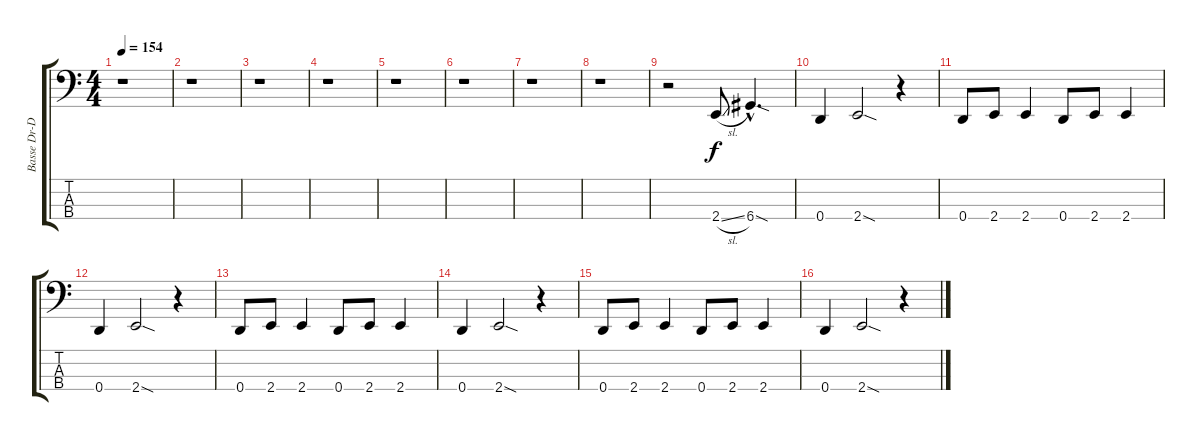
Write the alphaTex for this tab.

\track ("Basse Dr-D" "Basse Dr-D") {instrument electricbasspick}
\staff {score tabs}
\tuning (G2 D2 A1 D1) {hide}
\ts (4 4)
\tempo 154
\clef f4
\ks c
r.1{dy f} |
r.1 |
r.1 |
r.1 |
r.1 |
r.1 |
r.1 |
r.1 |
r.2 2.4{sl}.8 6.4{sod hac}.4{d} |
0.4.4 2.4{sod}.2 r.4 |
0.4.8 2.4.8 2.4.4 0.4.8 2.4.8 2.4.4 |
0.4.4 2.4{sod}.2 r.4 |
0.4.8 2.4.8 2.4.4 0.4.8 2.4.8 2.4.4 |
0.4.4 2.4{sod}.2 r.4 |
0.4.8 2.4.8 2.4.4 0.4.8 2.4.8 2.4.4 |
0.4.4 2.4{sod}.2 r.4
